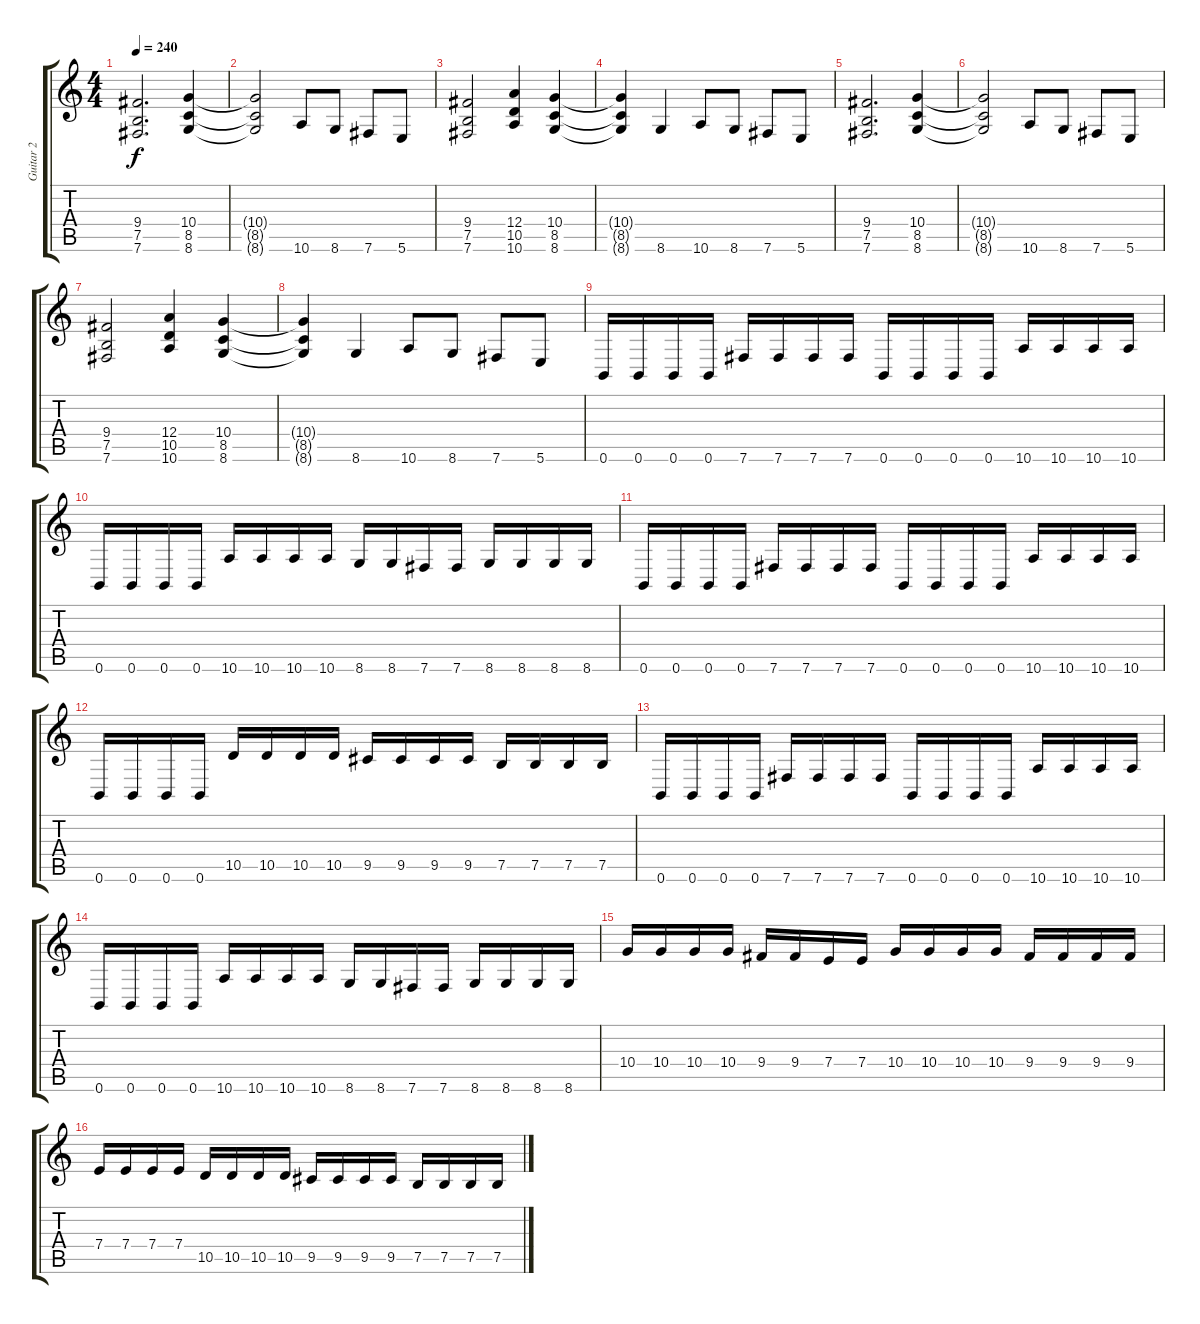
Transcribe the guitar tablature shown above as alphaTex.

\track ("Guitar 2" "Guitar 2") {instrument distortionguitar}
\staff {score tabs}
\tuning (B3 Gb3 D3 A2 E2 B1) {hide}
\ts (4 4)
\tempo 240
\clef g2
\ks c
(9.4 7.5 7.6).2{d dy f} (10.4 8.5 8.6).4 |
(10.4{t} 8.5{t} 8.6{t}).2 10.6.8 8.6.8 7.6.8 5.6.8 |
(9.4 7.5 7.6).2 (12.4 10.5 10.6).4 (10.4 8.5 8.6).4 |
(10.4{t} 8.5{t} 8.6{t}).4 8.6.4 10.6.8 8.6.8 7.6.8 5.6.8 |
(9.4 7.5 7.6).2{d} (10.4 8.5 8.6).4 |
(10.4{t} 8.5{t} 8.6{t}).2 10.6.8 8.6.8 7.6.8 5.6.8 |
(9.4 7.5 7.6).2 (12.4 10.5 10.6).4 (10.4 8.5 8.6).4 |
(10.4{t} 8.5{t} 8.6{t}).4 8.6.4 10.6.8 8.6.8 7.6.8 5.6.8 |
0.6.16 0.6.16 0.6.16 0.6.16 7.6.16 7.6.16 7.6.16 7.6.16 0.6.16 0.6.16 0.6.16 0.6.16 10.6.16 10.6.16 10.6.16 10.6.16 |
0.6.16 0.6.16 0.6.16 0.6.16 10.6.16 10.6.16 10.6.16 10.6.16 8.6.16 8.6.16 7.6.16 7.6.16 8.6.16 8.6.16 8.6.16 8.6.16 |
0.6.16 0.6.16 0.6.16 0.6.16 7.6.16 7.6.16 7.6.16 7.6.16 0.6.16 0.6.16 0.6.16 0.6.16 10.6.16 10.6.16 10.6.16 10.6.16 |
0.6.16 0.6.16 0.6.16 0.6.16 10.5.16 10.5.16 10.5.16 10.5.16 9.5.16 9.5.16 9.5.16 9.5.16 7.5.16 7.5.16 7.5.16 7.5.16 |
0.6.16 0.6.16 0.6.16 0.6.16 7.6.16 7.6.16 7.6.16 7.6.16 0.6.16 0.6.16 0.6.16 0.6.16 10.6.16 10.6.16 10.6.16 10.6.16 |
0.6.16 0.6.16 0.6.16 0.6.16 10.6.16 10.6.16 10.6.16 10.6.16 8.6.16 8.6.16 7.6.16 7.6.16 8.6.16 8.6.16 8.6.16 8.6.16 |
10.4.16 10.4.16 10.4.16 10.4.16 9.4.16 9.4.16 7.4.16 7.4.16 10.4.16 10.4.16 10.4.16 10.4.16 9.4.16 9.4.16 9.4.16 9.4.16 |
7.4.16 7.4.16 7.4.16 7.4.16 10.5.16 10.5.16 10.5.16 10.5.16 9.5.16 9.5.16 9.5.16 9.5.16 7.5.16 7.5.16 7.5.16 7.5.16
